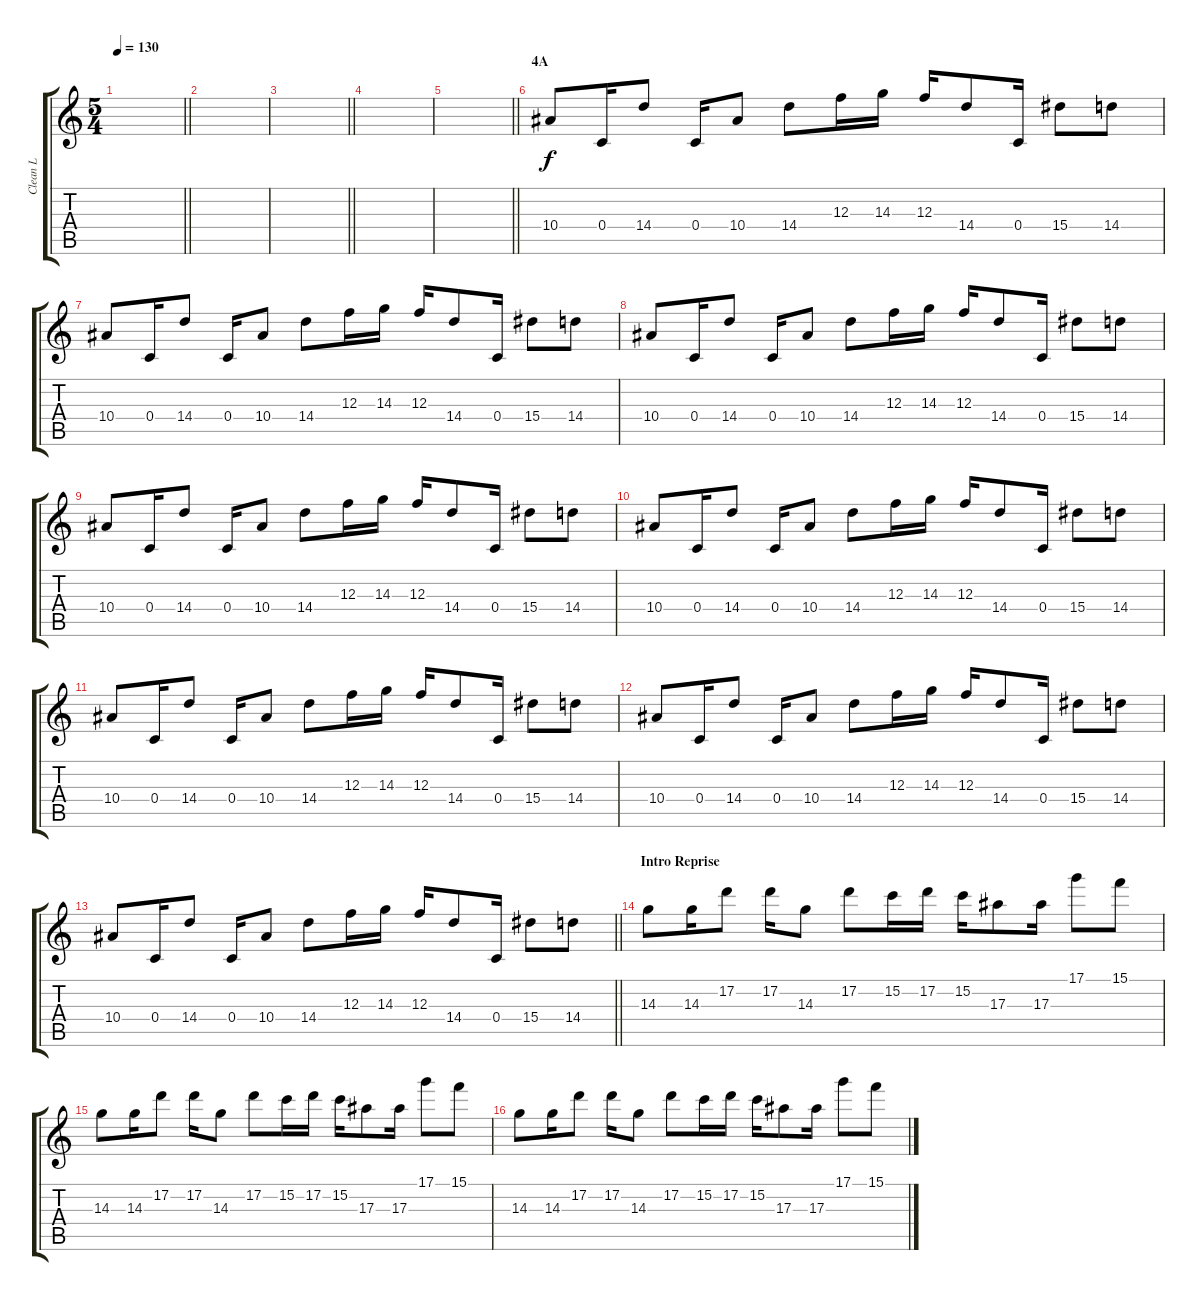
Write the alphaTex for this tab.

\track ("Clean L" "Clean L") {instrument electricguitarjazz}
\staff {score tabs}
\tuning (D4 A3 F3 C3 G2 C2) {hide}
\ts (5 4)
\tempo 130
\clef g2
\barLineRight lightlight
\ks c
|
|
\barLineRight lightlight
|
|
\barLineRight lightlight
|
\section ("" "4A")
10.4.8 0.4.16 14.4.8 0.4.16 10.4.8 14.4.8 12.3.16 14.3.16 12.3.16 14.4.8 0.4.16 15.4.8 14.4.8 |
10.4.8 0.4.16 14.4.8 0.4.16 10.4.8 14.4.8 12.3.16 14.3.16 12.3.16 14.4.8 0.4.16 15.4.8 14.4.8 |
10.4.8 0.4.16 14.4.8 0.4.16 10.4.8 14.4.8 12.3.16 14.3.16 12.3.16 14.4.8 0.4.16 15.4.8 14.4.8 |
10.4.8 0.4.16 14.4.8 0.4.16 10.4.8 14.4.8 12.3.16 14.3.16 12.3.16 14.4.8 0.4.16 15.4.8 14.4.8 |
10.4.8 0.4.16 14.4.8 0.4.16 10.4.8 14.4.8 12.3.16 14.3.16 12.3.16 14.4.8 0.4.16 15.4.8 14.4.8 |
10.4.8 0.4.16 14.4.8 0.4.16 10.4.8 14.4.8 12.3.16 14.3.16 12.3.16 14.4.8 0.4.16 15.4.8 14.4.8 |
10.4.8 0.4.16 14.4.8 0.4.16 10.4.8 14.4.8 12.3.16 14.3.16 12.3.16 14.4.8 0.4.16 15.4.8 14.4.8 |
\barLineRight lightlight
10.4.8 0.4.16 14.4.8 0.4.16 10.4.8 14.4.8 12.3.16 14.3.16 12.3.16 14.4.8 0.4.16 15.4.8 14.4.8 |
\section ("" "Intro Reprise")
14.3.8 14.3.16 17.2.8 17.2.16 14.3.8 17.2.8 15.2.16 17.2.16 15.2.16 17.3.8 17.3.16 17.1.8 15.1.8 |
14.3.8 14.3.16 17.2.8 17.2.16 14.3.8 17.2.8 15.2.16 17.2.16 15.2.16 17.3.8 17.3.16 17.1.8 15.1.8 |
14.3.8 14.3.16 17.2.8 17.2.16 14.3.8 17.2.8 15.2.16 17.2.16 15.2.16 17.3.8 17.3.16 17.1.8 15.1.8
